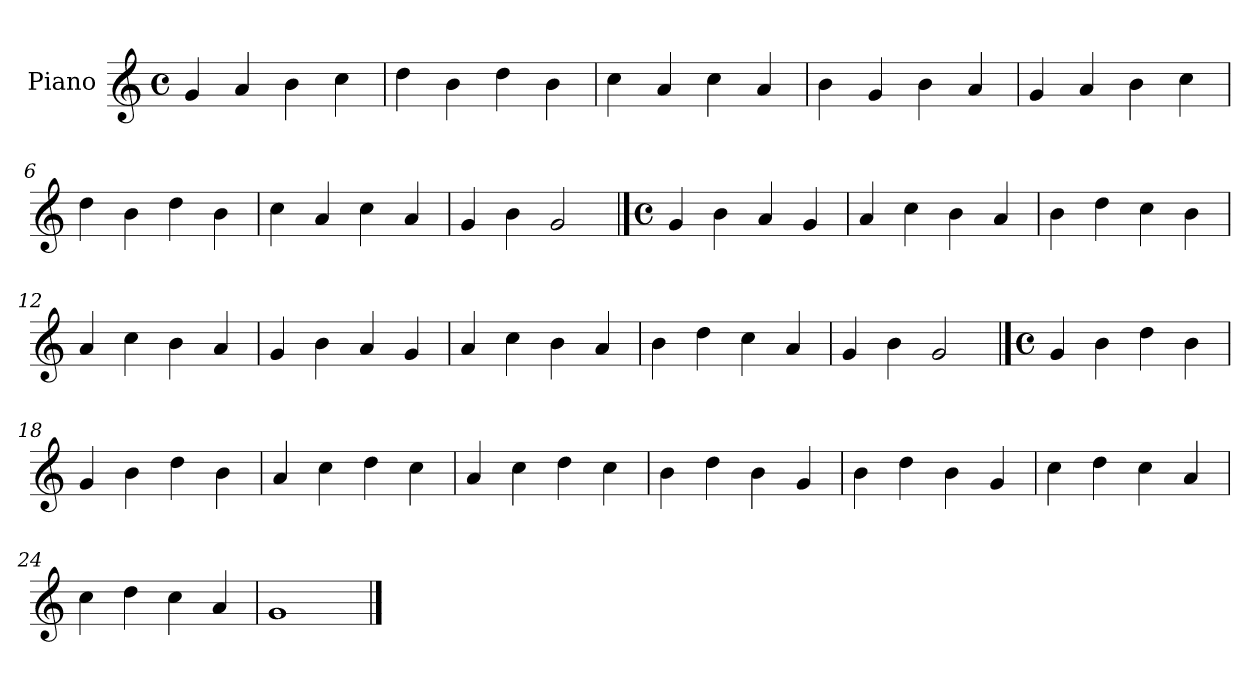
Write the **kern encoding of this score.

**kern
*part1
*staff1
*I"Piano
*I'Pno.
*clefG2
*k[]
*M4/4
*met(c)
=1
4g/
4a/
4b\
4cc\
=2
4dd\
4b\
4dd\
4b\
=3
4cc\
4a/
4cc\
4a/
=4
4b\
4g/
4b\
4a/
=5
4g/
4a/
4b\
4cc\
=6
4dd\
4b\
4dd\
4b\
=7
4cc\
4a/
4cc\
4a/
=8
4g/
4b\
2g/
!!LO:LB:g=z
==9
*M4/4
*met(c)
4g/
4b\
4a/
4g/
=10
4a/
4cc\
4b\
4a/
=11
4b\
4dd\
4cc\
4b\
=12
4a/
4cc\
4b\
4a/
=13
4g/
4b\
4a/
4g/
=14
4a/
4cc\
4b\
4a/
=15
4b\
4dd\
4cc\
4a/
=16
4g/
4b\
2g/
!!LO:LB:g=z
==17
*M4/4
*met(c)
4g/
4b\
4dd\
4b\
=18
4g/
4b\
4dd\
4b\
=19
4a/
4cc\
4dd\
4cc\
=20
4a/
4cc\
4dd\
4cc\
=21
4b\
4dd\
4b\
4g/
=22
4b\
4dd\
4b\
4g/
=23
4cc\
4dd\
4cc\
4a/
=24
4cc\
4dd\
4cc\
4a/
=25
1g
==
*-
